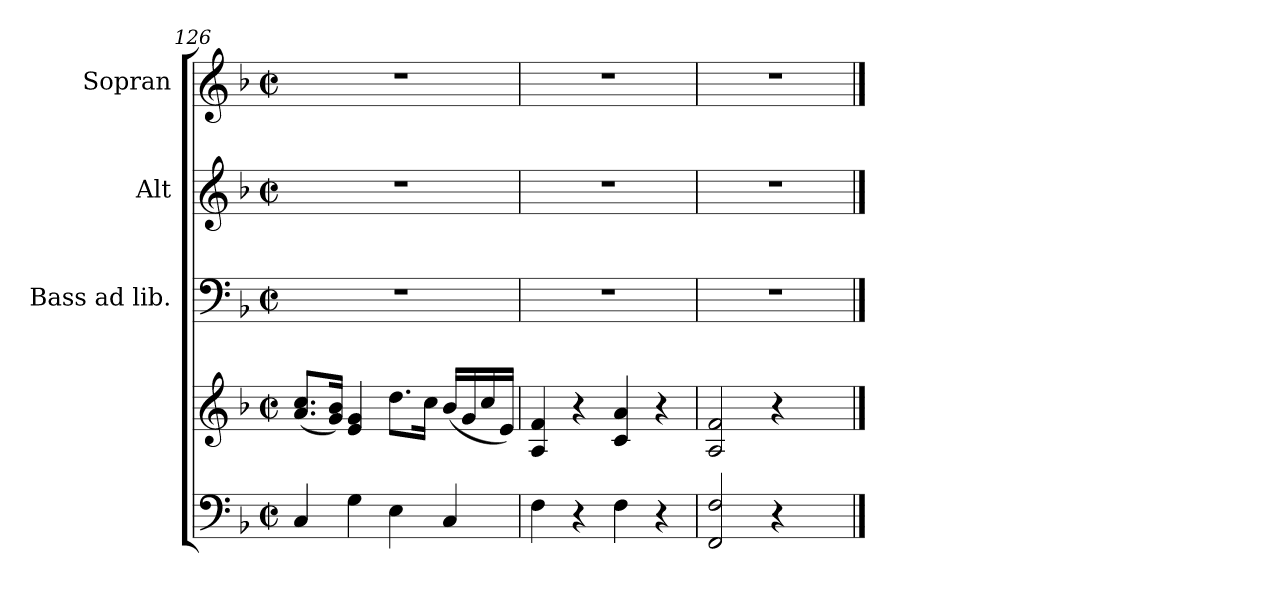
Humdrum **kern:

**kern	**kern	**kern	**kern	**kern
*part4	*part4	*part3	*part2	*part1
*staff5	*staff4	*staff3	*staff2	*staff1
*	*	*I"Bass ad lib.	*I"Alt	*I"Sopran
*	*	*I'B.	*I'A.	*I'S.
*clefF4	*clefG2	*clefF4	*clefG2	*clefG2
*k[b-]	*k[b-]	*k[b-]	*k[b-]	*k[b-]
*F:	*F:	*F:	*F:	*F:
*M2/2	*M2/2	*M2/2	*M2/2	*M2/2
*met(c|)	*met(c|)	*met(c|)	*met(c|)	*met(c|)
=126	=126	=126	=126	=126
4C/	(<8.a/ 8.cc/L	1r	1r	1r
.	16g/ 16b-/Jk)	.	.	.
4G\	4e/ 4g/	.	.	.
4E\	8.dd\L	.	.	.
.	16cc\Jk	.	.	.
4C/	(<16b-/LL	.	.	.
.	16g/	.	.	.
.	16cc/	.	.	.
.	16e/JJ)	.	.	.
=127	=127	=127	=127	=127
4F\	4A/ 4f/	1r	1r	1r
4r	4r	.	.	.
4F\	4c/ 4a/	.	.	.
4r	4r	.	.	.
=128	=128	=128	=128	=128
2FF/ 2F/	2A/ 2f/	1r	1r	1r
4r	4r	.	.	.
4ryy	4ryy	.	.	.
==	==	==	==	==
*-	*-	*-	*-	*-
